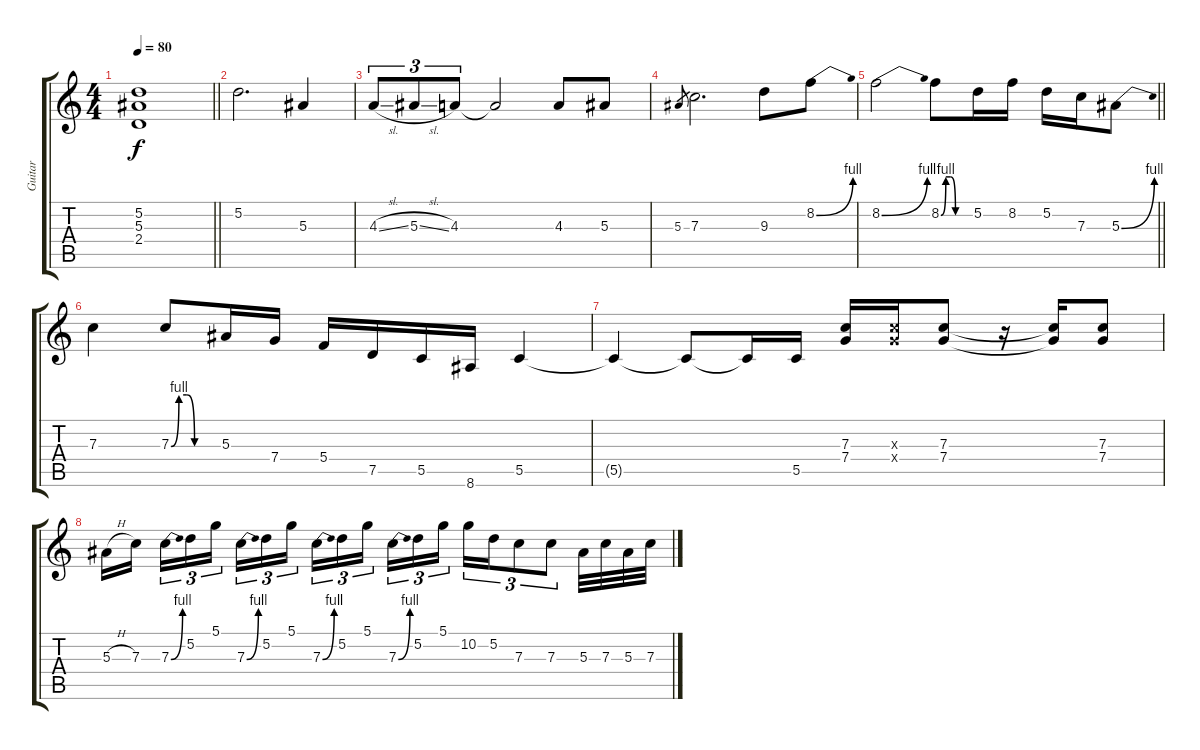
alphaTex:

\track ("Guitar" "Guitar") {instrument electricguitarjazz}
\staff {score tabs}
\tuning (D4 A3 F3 C3 G2 D2) {hide}
\ts (4 4)
\tempo 80
\clef g2
\barLineRight lightlight
\ks c
(5.2 5.3 2.4).1{dy f} |
5.2.2{d instrument distortionguitar} 5.3.4 |
4.3{sl}.8{tu (3 2)} 5.3{sl}.8{tu (3 2)} 4.3.8{tu (3 2)} 4.3{t}.2 4.3.8 5.3.8 |
5.3.8{gr} 7.3.2{d} 9.3.8 8.2{be (bend 0 0 60 4)}.8 |
\barLineRight lightlight
8.2{be (bend 0 0 60 4)}.2 8.2{be (custom 0 0 10 4 20 4 30 0 60 0)}.8 5.2.16 8.2.16 5.2.16 7.3.16 5.3{be (bend 0 0 60 4)}.8 |
7.3.4 7.3{be (custom 0 0 10 4 20 4 30 0 60 0)}.8 5.3.16 7.4.16 5.4.16 7.5.16 5.5.16 8.6.16 5.5.4 |
5.5{t}.4 5.5{t}.8 5.5{t}.16 5.5.16 (7.3 7.4).16 (7.3{x} 7.4{x}).16 (7.3 7.4).8 r.16 (7.3{t} 7.4{t}).16 (7.3 7.4).8 |
5.3{h}.16 7.3.16{beam splitsecondary} 7.3{be (bend 0 0 60 4)}.16{tu (3 2)} 5.2.16{tu (3 2)} 5.1.16{tu (3 2)} 7.3{be (bend 0 0 60 4)}.16{tu (3 2)} 5.2.16{tu (3 2)} 5.1.16{tu (3 2) beam splitsecondary} 7.3{be (bend 0 0 60 4)}.16{tu (3 2)} 5.2.16{tu (3 2)} 5.1.16{tu (3 2)} 7.3{be (bend 0 0 60 4)}.16{tu (3 2)} 5.2.16{tu (3 2)} 5.1.16{tu (3 2) beam splitsecondary} 10.2.16{tu (3 2)} 5.2.16{tu (3 2)} 7.3.8{tu (3 2)} 7.3.8{tu (3 2)} 5.3.32 7.3.32 5.3.32 7.3.32
